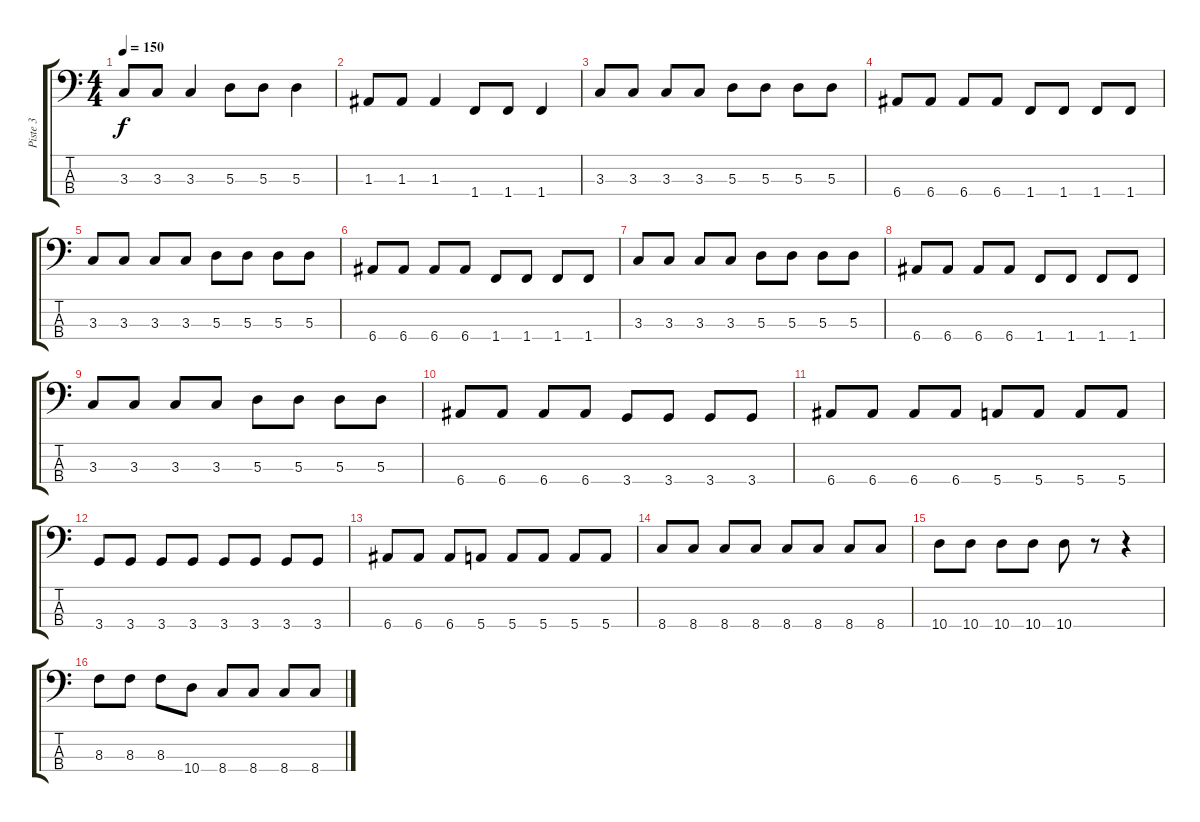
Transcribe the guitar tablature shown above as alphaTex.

\track ("Piste 3" "Piste 3") {instrument electricbasspick}
\staff {score tabs}
\tuning (G2 D2 A1 E1) {hide}
\ts (4 4)
\tempo 150
\clef f4
\ks c
3.3.8{dy f} 3.3.8 3.3.4 5.3.8 5.3.8 5.3.4 |
1.3.8 1.3.8 1.3.4 1.4.8 1.4.8 1.4.4 |
3.3.8 3.3.8 3.3.8 3.3.8 5.3.8 5.3.8 5.3.8 5.3.8 |
6.4.8 6.4.8 6.4.8 6.4.8 1.4.8 1.4.8 1.4.8 1.4.8 |
3.3.8 3.3.8 3.3.8 3.3.8 5.3.8 5.3.8 5.3.8 5.3.8 |
6.4.8 6.4.8 6.4.8 6.4.8 1.4.8 1.4.8 1.4.8 1.4.8 |
3.3.8 3.3.8 3.3.8 3.3.8 5.3.8 5.3.8 5.3.8 5.3.8 |
6.4.8 6.4.8 6.4.8 6.4.8 1.4.8 1.4.8 1.4.8 1.4.8 |
3.3.8 3.3.8 3.3.8 3.3.8 5.3.8 5.3.8 5.3.8 5.3.8 |
6.4.8 6.4.8 6.4.8 6.4.8 3.4.8 3.4.8 3.4.8 3.4.8 |
6.4.8 6.4.8 6.4.8 6.4.8 5.4.8 5.4.8 5.4.8 5.4.8 |
3.4.8 3.4.8 3.4.8 3.4.8 3.4.8 3.4.8 3.4.8 3.4.8 |
6.4.8 6.4.8 6.4.8 5.4.8 5.4.8 5.4.8 5.4.8 5.4.8 |
8.4.8 8.4.8 8.4.8 8.4.8 8.4.8 8.4.8 8.4.8 8.4.8 |
10.4.8 10.4.8 10.4.8 10.4.8 10.4.8 r.8 r.4 |
8.3.8 8.3.8 8.3.8 10.4.8 8.4.8 8.4.8 8.4.8 8.4.8
